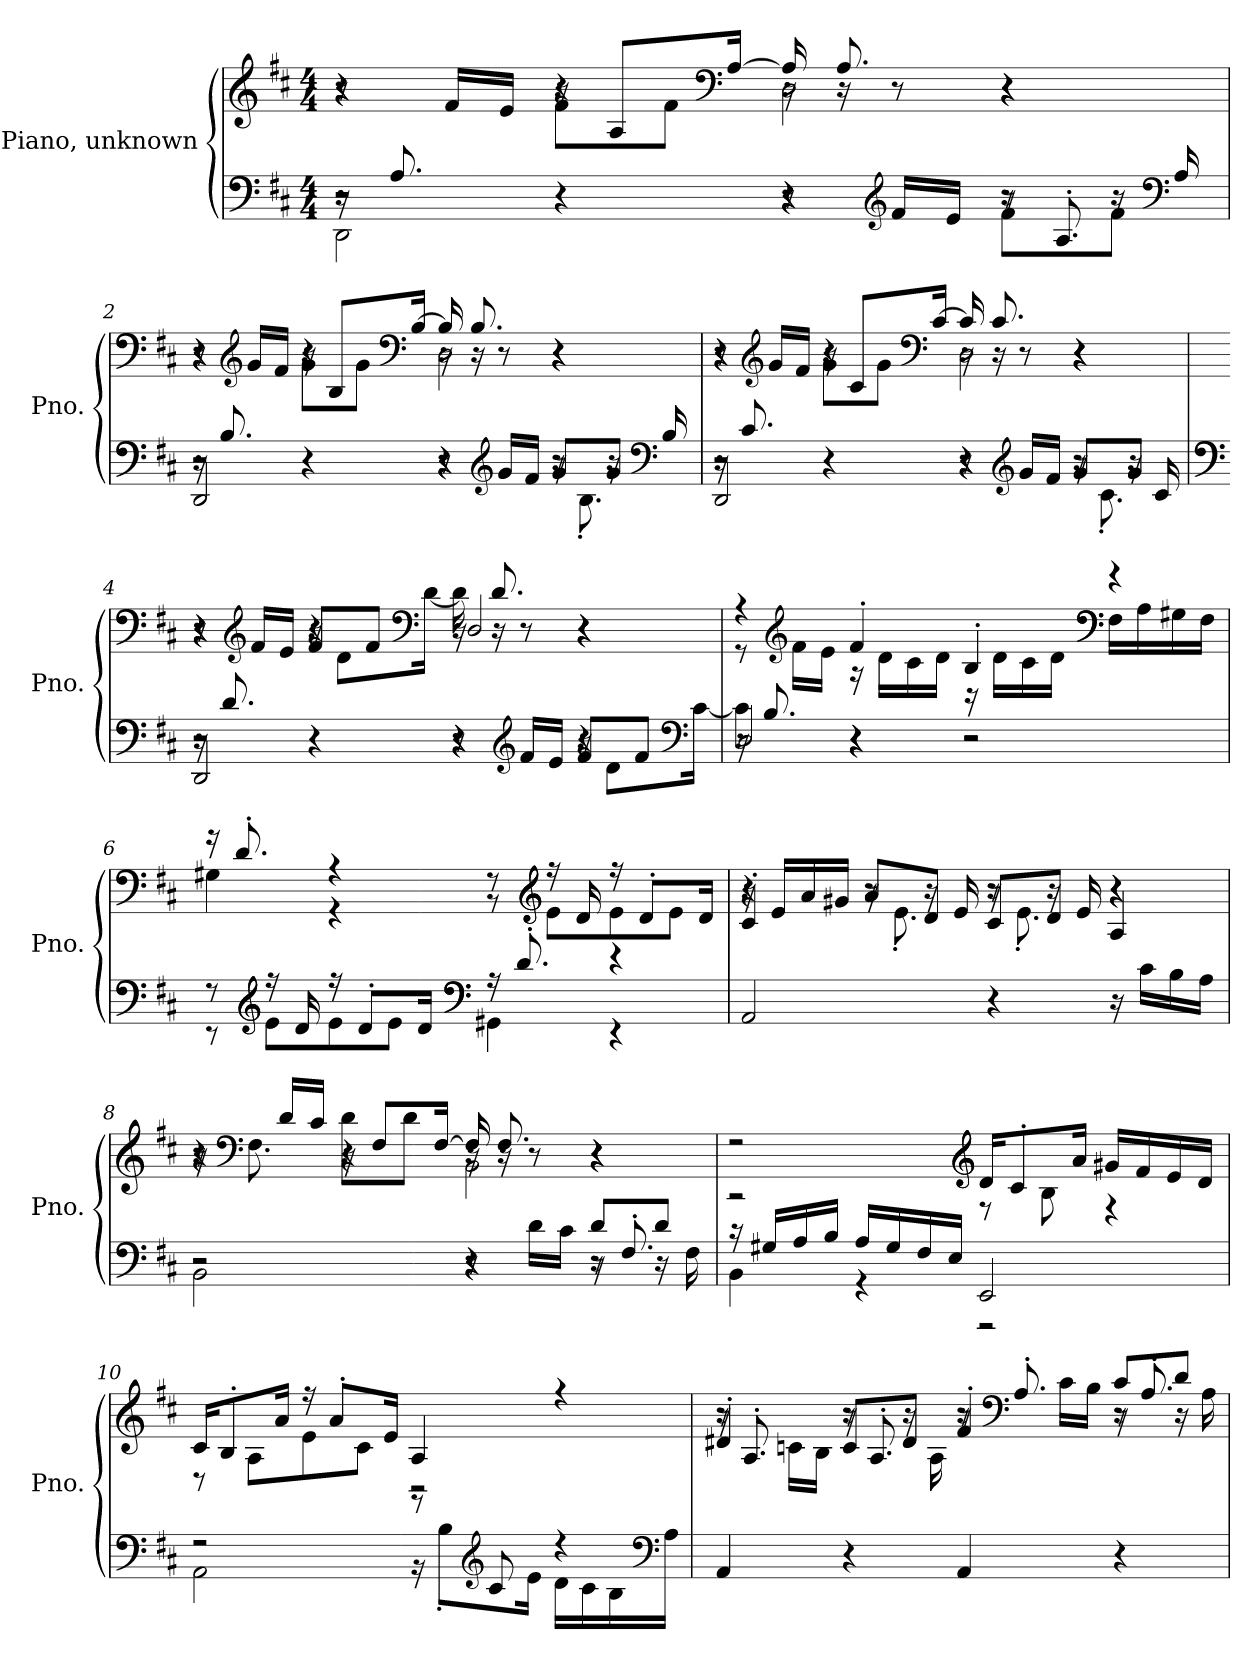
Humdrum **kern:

**kern	**kern
*part1	*part1
*staff2	*staff1
*I"Piano, unknown	*
*I'Pno.	*
*clefF4	*clefG2
*k[f#c#]	*k[f#c#]
*M4/4	*M4/4
*MM120	*MM120
=1	=1
*^	*^
*	*^	*	*^
16r	2DD\	2r	8r	4r	4r
8.A/	.	.	.	.	.
.	.	.	16f#/LL	.	.
.	.	.	16e/JJ	.	.
4r	.	.	4r	8f#\L	16r
.	.	.	.	.	8A/L
.	.	.	.	8f#\J	.
*	*	*	*clefF4	*	*
.	.	.	.	.	[16A/Jk
8r	4r	4r	16r	2D\	16A/]
.	.	.	8.A/	.	16r
*clefG2	*	*	*	*	*
16f#/LL	.	.	.	.	8r
16e/JJ	.	.	.	.	.
8r	8f#\L	16r	4r	.	4r
.	.	8.A'/	.	.	.
16r	8f#\J	.	.	.	.
*clefF4	*	*	*	*	*
16A/	.	.	.	.	.
!!LO:LB:g=z	!!	!!
=2	=2	=2	=2	=2	=2
16r	2r	2DD/	8r	4r	4r
8.B/	.	.	.	.	.
*	*	*	*clefG2	*	*
.	.	.	16g/LL	.	.
.	.	.	16f#/JJ	.	.
4r	.	.	4r	8g\L	16r
.	.	.	.	.	8B/L
.	.	.	.	8g\J	.
*	*	*	*clefF4	*	*
.	.	.	.	.	[16B/Jk
8r	4r	4r	16r	2D\	16B/]
.	.	.	8.B/	.	16r
*clefG2	*	*	*	*	*
16g/LL	.	.	.	.	8r
16f#/JJ	.	.	.	.	.
8r	16r	8g/L	4r	.	4r
.	8.B'\	.	.	.	.
16r	.	8g/J	.	.	.
*clefF4	*	*	*	*	*
16B/	.	.	.	.	.
=3	=3	=3	=3	=3	=3
16r	2r	2DD/	8r	4r	4r
8.c#/	.	.	.	.	.
*	*	*	*clefG2	*	*
.	.	.	16g/LL	.	.
.	.	.	16f#/JJ	.	.
4r	.	.	4r	8g\L	16r
.	.	.	.	.	8c#/L
.	.	.	.	8g\J	.
*	*	*	*clefF4	*	*
.	.	.	.	.	[16c#/Jk
8r	4r	4r	16r	2D\	16c#/]
.	.	.	8.c#/	.	16r
*clefG2	*	*	*	*	*
16g/LL	.	.	.	.	8r
16f#/JJ	.	.	.	.	.
8r	16r	8g/L	4r	.	4r
.	8.c#'\	.	.	.	.
16r	.	8g/J	.	.	.
16c#/	.	.	.	.	.
!!LO:LB:g=z	!!	!!
=4	=4	=4	=4	=4	=4
*clefF4	*	*	*	*	*
16r	2r	2DD/	8r	4r	4r
8.d/	.	.	.	.	.
*	*	*	*clefG2	*	*
.	.	.	16f#/LL	.	.
.	.	.	16e/JJ	.	.
4r	.	.	4r	16r	8f#/L
.	.	.	.	8d\L	.
.	.	.	.	.	8f#/J
*	*	*	*clefF4	*	*
.	.	.	.	[16d\Jk	.
8r	4r	4r	16r	16d\]	2D/
.	.	.	8.d/	16r	.
*clefG2	*	*	*	*	*
16f#/LL	.	.	.	8r	.
16e/JJ	.	.	.	.	.
4r	16r	8f#/L	4r	4r	.
.	8d\L	.	.	.	.
.	.	8f#/J	.	.	.
*clefF4	*	*	*	*	*
.	[16c#\Jk	.	.	.	.
*	*	*	*	*v	*v
=5	=5	=5	=5	=5
16r	4c#\]	2D/	4r	8r
8.B/	.	.	.	.
*	*	*	*clefG2	*
.	.	.	.	16f#\LL
.	.	.	.	16e\JJ
4r	4r	.	4f#'/	16r
.	.	.	.	16d\LL
.	.	.	.	16c#\
.	.	.	.	16d\JJ
2r	2r	2r	4B'/	16r
.	.	.	.	16d\LL
.	.	.	.	16c#\
.	.	.	.	16d\JJ
*	*	*	*clefF4	*
.	.	.	4r	16F#\LL
.	.	.	.	16A\
.	.	.	.	16G#X\
.	.	.	.	16F#\JJ
*	*v	*v	*	*
!!LO:LB:g=z	!!
=6	=6	=6	=6
8r	8r	16r	4G#X\
.	.	8.d'/	.
*clefG2	*	*	*
16r	8e\L	.	.
16d/	.	.	.
16r	8e\	4r	4r
8d'/L	.	.	.
.	8e\J	.	.
16d/Jk	.	.	.
*clefF4	*	*	*
16r	4GG#X\	8r	8r
8.d'/	.	.	.
*	*	*clefG2	*
.	.	16r	8e\L
.	.	16d/	.
4r	4r	16r	8e\
.	.	8d'/L	.
.	.	.	8e\J
.	.	16d/Jk	.
*v	*v	*	*
=7	=7	=7
*	*	*^
2AA/	16r	4r	4c#'/
.	16e/LL	.	.
.	16a/	.	.
.	16g#X/JJ	.	.
.	8r	16r	8a/L
.	.	8.e'\	.
.	16r	.	8d/J
.	16e/	.	.
4r	8r	16r	8c#/L
.	.	8.e'\	.
.	16r	.	8d/J
.	16e/	.	.
16r	4A/	4r	4r
16c#\LL	.	.	.
16B\	.	.	.
16A\JJ	.	.	.
!!LO:LB:g=z	!!	!!
=8	=8	=8	=8
*^	*	*	*
*	*^	*	*	*
2r	2BB\	2r	8r	16r	4r
*	*	*	*clefF4	*	*
.	.	.	.	8.F#\	.
.	.	.	16d/LL	.	.
.	.	.	16c#/JJ	.	.
.	.	.	4r	8d\L	16r
.	.	.	.	.	8F#/L
.	.	.	.	8d\J	.
.	.	.	.	.	[16F#/Jk
4r	8r	4r	16r	2BB\	16F#/]
.	.	.	8.F#/	.	16r
.	16d\LL	.	.	.	8r
.	16c#\JJ	.	.	.	.
8d/L	8r	16r	4r	.	4r
.	.	8.F#'/	.	.	.
8d/J	16r	.	.	.	.
.	16F#\	.	.	.	.
*	*v	*v	*	*	*
*	*	*	*v	*v
=9	=9	=9	=9
16r	4BB\	2r	2r
16G#X/LL	.	.	.
16A/	.	.	.
16B/JJ	.	.	.
16A/LL	4r	.	.
16G#/	.	.	.
16F#/	.	.	.
16E/JJ	.	.	.
*	*	*clefG2	*
2EE/	2r	16d/KL	8r
.	.	8c#'/	.
.	.	.	8B\
.	.	16a/Jk	.
.	.	16g#X/LL	4r
.	.	16f#/	.
.	.	16e/	.
.	.	16d/JJ	.
!!LO:LB:g=z	!!
=10	=10	=10	=10
2r	2AA\	16c#/KL	8r
.	.	8B'/	.
.	.	.	8A\L
.	.	16a/Jk	.
.	.	16r	8e\
.	.	8a'/L	.
.	.	.	8c#\J
.	.	16e/Jk	.
8r	16r	4A/	2r
.	8B'\L	.	.
*clefG2	*	*	*
8c#/	.	.	.
.	16e\Jk	.	.
4r	16d\LL	4r	.
.	16c#\	.	.
.	16B\	.	.
*clefF4	*	*	*
.	16A\JJ	.	.
*v	*v	*	*
=11	=11	=11
*	*	*^
4AA/	4d#X'/	8r	16r
.	.	.	8.A'/
.	.	16cn\LL	.
.	.	16B\JJ	.
4r	8c/L	8r	16r
.	.	.	8.A'/
.	8d#/J	16r	.
.	.	16A\	.
4AA/	4f#'/	8r	16r
*	*clefF4	*	*
.	.	.	8.A'/
.	.	16c\LL	.
.	.	16B\JJ	.
4r	16r	8r	8c/L
.	8.A'/	.	.
.	.	16r	8d#/J
.	.	16A\	.
*	*v	*v	*v
=	=
*-	*-
